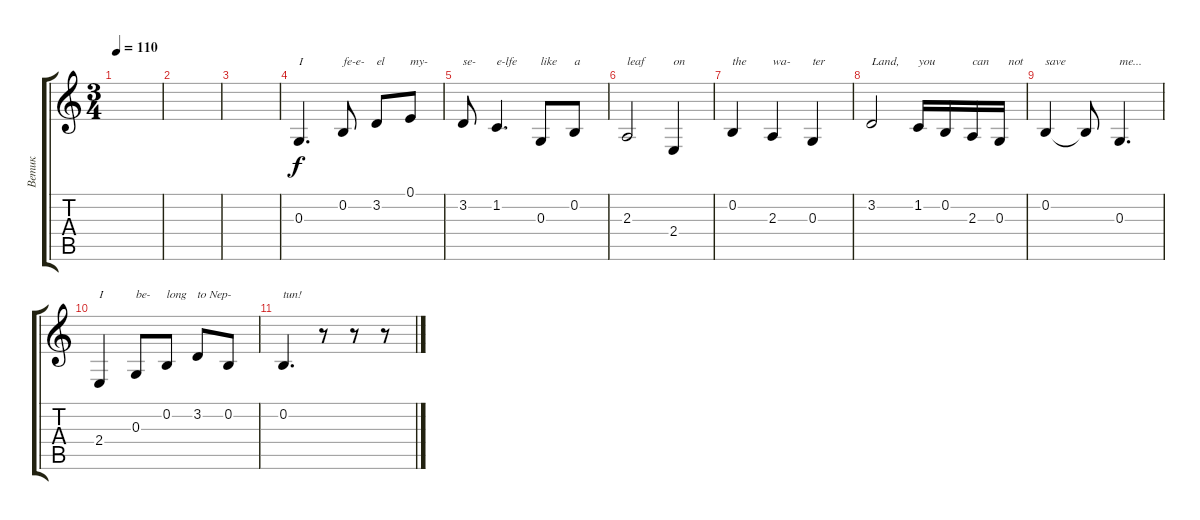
\track ("Ветик" "Ветик") {instrument choiraahs}
\staff {score tabs}
\tuning (E4 B3 G3 D3 A2 E2) {hide}
\ts (3 4)
\tempo 110
\clef g2
\ks c
|
|
|
0.3.4{d txt "I"} 0.2.8{txt "fe-e-"} 3.2.8{txt "el"} 0.1.8{txt "my-"} |
3.2.8{txt "se-"} 1.2.4{d txt "e-lfe"} 0.3.8{txt "like"} 0.2.8{txt "a"} |
2.3.2{txt "leaf"} 2.4.4{txt "on"} |
0.2.4{txt "the"} 2.3.4{txt "wa-"} 0.3.4{txt "ter"} |
3.2.2{txt "Land,"} 1.2.16{txt "you"} 0.2.16 2.3.16{txt "can"} 0.3.16{txt "   not"} |
0.2.4{txt "save"} 0.2{t}.8 0.3.4{d txt "me..."} |
2.4.4{txt "I"} 0.3.8{txt "be-"} 0.2.8{txt "long"} 3.2.8{txt "to Nep-"} 0.2.8 |
0.2.4{d txt "tun!"} r.8 r.8 r.8
